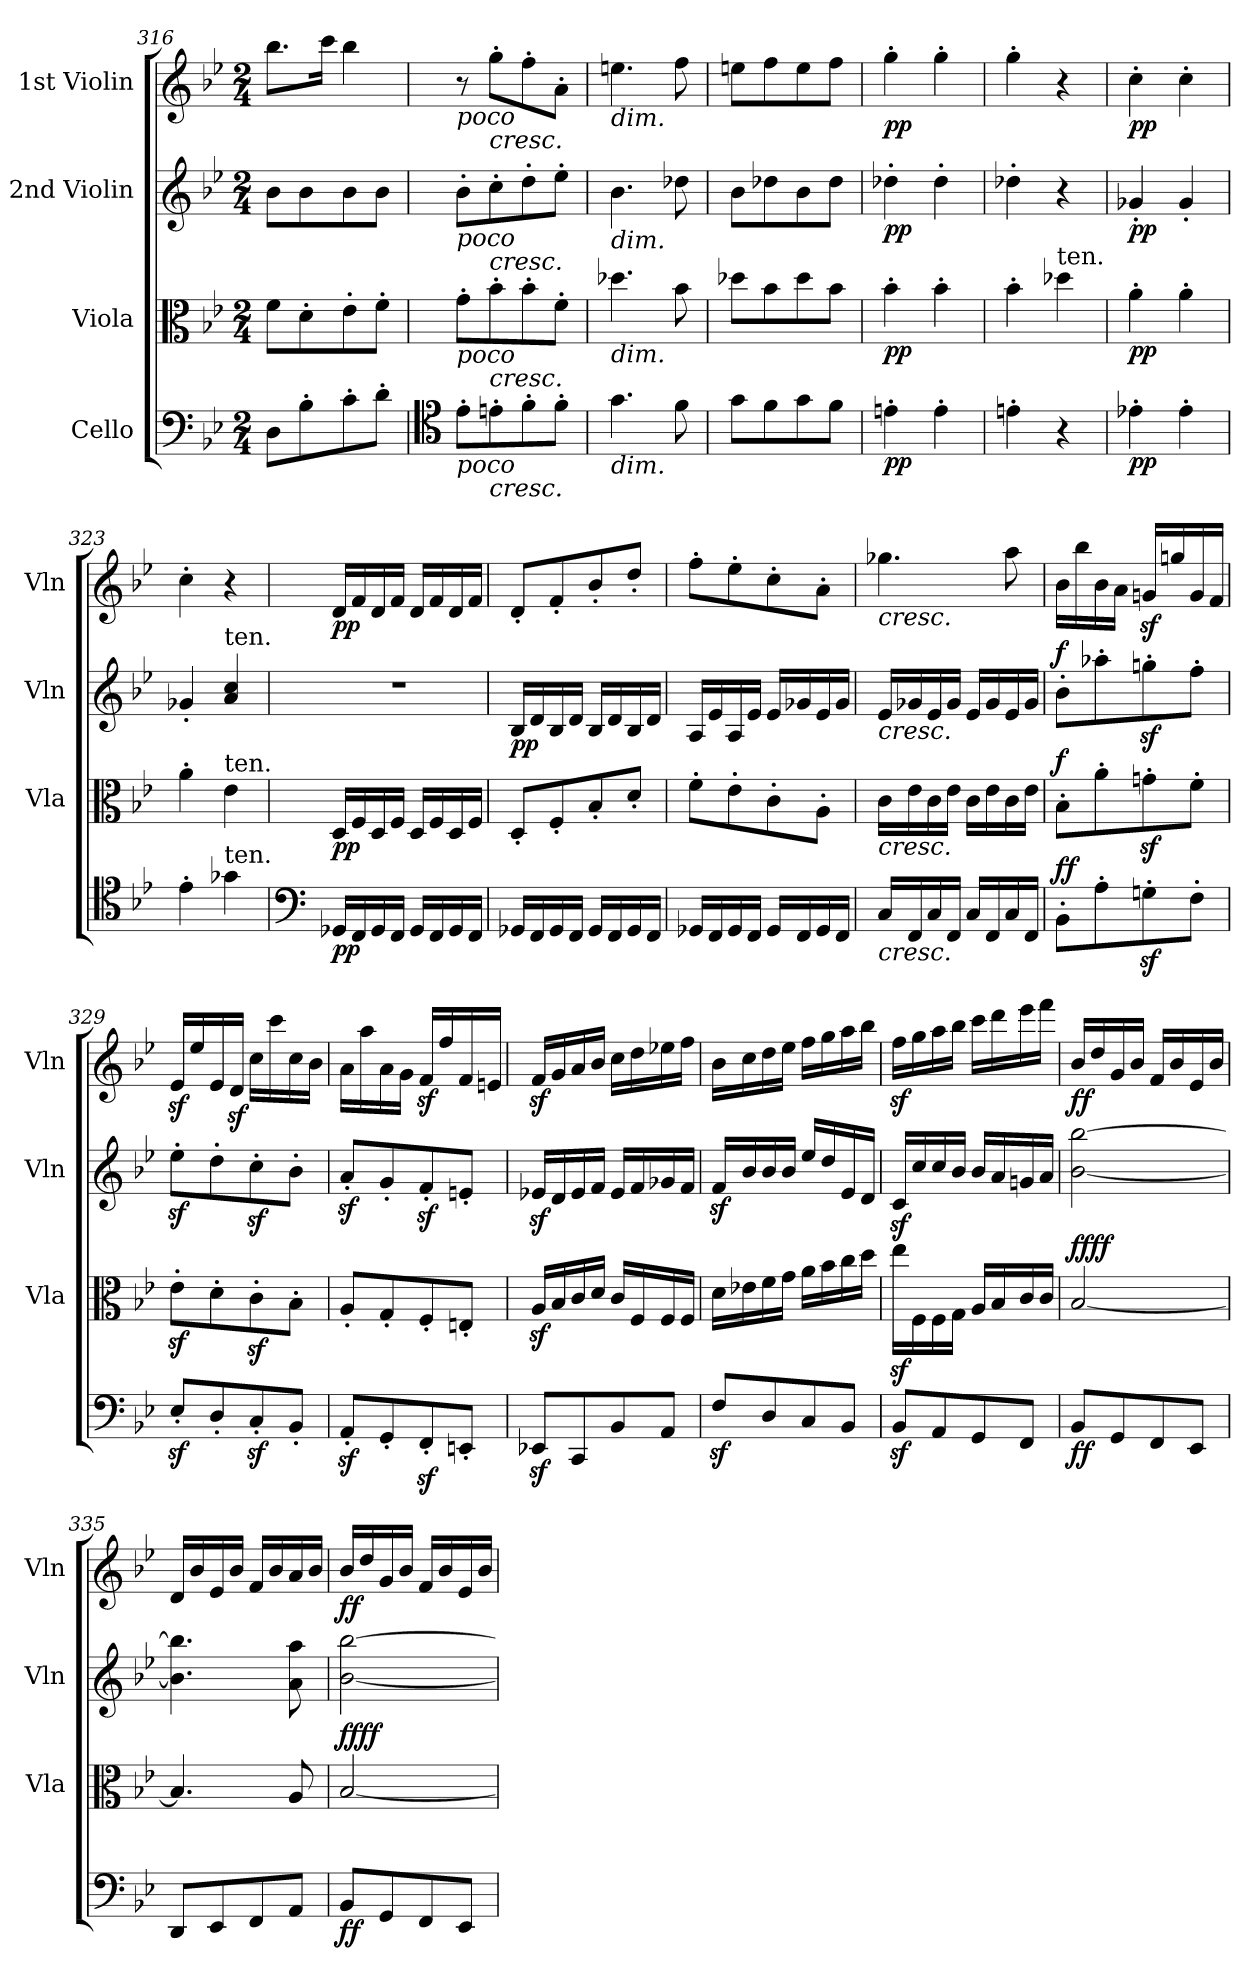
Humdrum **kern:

**kern	**dynam	**kern	**dynam	**kern	**dynam	**kern	**dynam
*part4	*part4	*part3	*part3	*part2	*part2	*part1	*part1
*staff4	*staff4	*staff3	*staff3	*staff2	*staff2	*staff1	*staff1
*I"Cello	*	*I"Viola	*	*I"2nd Violin	*	*I"1st Violin	*
*	*	*I'Vla	*	*I'Vln	*	*I'Vln	*
!!LO:PB:g=z
*clefF4	*	*clefC3	*	*clefG2	*	*clefG2	*
*k[b-e-]	*	*k[b-e-]	*	*k[b-e-]	*	*k[b-e-]	*
*B-:	*	*B-:	*	*B-:	*	*B-:	*
*M2/4	*	*M2/4	*	*M2/4	*	*M2/4	*
=316	=316	=316	=316	=316	=316	=316	=316
8D\L	.	8f\L	.	8b-\L	.	8.bb-\L	.
8B-'\	.	8d'\	.	8b-\	.	.	.
.	.	.	.	.	.	16ccc\Jk	.
8c'\	.	8e-'\	.	8b-\	.	4bb-\	.
8d'\J	.	8f'\J	.	8b-\J	.	.	.
=317	=317	=317	=317	=317	=317	=317	=317
*clefC4	*	*	*	*	*	*	*
!	!	!	!	!	!	!LO:TX:b:i:t=poco	!
!	!	!	!	!LO:TX:b:i:t=poco	!	!	!
!	!	!LO:TX:b:i:t=poco	!	!	!	!	!
!LO:TX:b:i:t=poco	!	!	!	!	!	!	!
8e-'\L	.	8g'\L	.	8b-'\L	.	8r	.
!	!	!	!	!	!	!LO:TX:b:i:t=cresc.	!
!	!	!	!	!LO:TX:b:i:t=cresc.	!	!	!
!	!	!LO:TX:b:i:t=cresc.	!	!	!	!	!
!LO:TX:b:i:t=cresc.	!	!	!	!	!	!	!
8en'\	.	8b-'\	.	8cc'\	.	8gg'\L	.
8f'\	.	8b-'\	.	8dd'\	.	8ff'\	.
8f'\J	.	8f'\J	.	8ee-'\J	.	8a'\J	.
=318	=318	=318	=318	=318	=318	=318	=318
!	!	!	!	!	!	!LO:TX:b:i:t=dim.	!
!	!	!	!	!LO:TX:b:i:t=dim.	!	!	!
!	!	!LO:TX:b:i:t=dim.	!	!	!	!	!
!LO:TX:b:i:t=dim.	!	!	!	!	!	!	!
4.g\	.	4.dd-X\	.	4.b-\	.	4.een\	.
8f\	.	8b-\	.	8dd-X\	.	8ff\	.
=319	=319	=319	=319	=319	=319	=319	=319
8g\L	.	8dd-X\L	.	8b-\L	.	8een\L	.
8f\	.	8b-\	.	8dd-X\	.	8ff\	.
8g\	.	8dd-\	.	8b-\	.	8ee\	.
8f\J	.	8b-\J	.	8dd-\J	.	8ff\J	.
=320	=320	=320	=320	=320	=320	=320	=320
!	!LO:DY:b	!	!LO:DY:b	!	!LO:DY:b	!	!LO:DY:b
4en'\	pp	4b-'\	pp	4dd-X'\	pp	4gg'\	pp
4e'\	.	4b-'\	.	4dd-'\	.	4gg'\	.
=321	=321	=321	=321	=321	=321	=321	=321
4en'\	.	4b-'\	.	4dd-X'\	.	4gg'\	.
!	!	!LO:TX:a:t=ten.	!	!	!	!	!
4r	.	4dd-X\	.	4r	.	4r	.
=322	=322	=322	=322	=322	=322	=322	=322
!	!LO:DY:b	!	!LO:DY:b	!	!LO:DY:b	!	!LO:DY:b
4e-X'\	pp	4a'\	pp	4g-X'/	pp	4cc'\	pp
4e-'\	.	4a'\	.	4g-'/	.	4cc'\	.
=323	=323	=323	=323	=323	=323	=323	=323
4e-'\	.	4a'\	.	4g-X'/	.	4cc'\	.
!	!	!	!	!LO:TX:a:t=ten.	!	!	!
!	!	!LO:TX:a:t=ten.	!	!	!	!	!
!LO:TX:a:t=ten.	!	!	!	!	!	!	!
4g-X\	.	4e-\	.	4a/ 4cc/	.	4r	.
!!LO:LB:g=z
=324	=324	=324	=324	=324	=324	=324	=324
*clefF4	*	*	*	*	*	*	*
!	!LO:DY:b	!	!LO:DY:b	!	!	!	!LO:DY:b
16GG-X/LL	pp	16D/LL	pp	2r	.	16d/LL	pp
16FF/	.	16F/	.	.	.	16f/	.
16GG-/	.	16D/	.	.	.	16d/	.
16FF/JJ	.	16F/JJ	.	.	.	16f/JJ	.
16GG-/LL	.	16D/LL	.	.	.	16d/LL	.
16FF/	.	16F/	.	.	.	16f/	.
16GG-/	.	16D/	.	.	.	16d/	.
16FF/JJ	.	16F/JJ	.	.	.	16f/JJ	.
!!LO:LB:g=z
=325	=325	=325	=325	=325	=325	=325	=325
!	!	!	!	!	!LO:DY:b	!	!
16GG-X/LL	.	8D'/L	.	16B-/LL	pp	8d'/L	.
16FF/	.	.	.	16d/	.	.	.
16GG-/	.	8F'/	.	16B-/	.	8f'/	.
16FF/JJ	.	.	.	16d/JJ	.	.	.
16GG-/LL	.	8B-'/	.	16B-/LL	.	8b-'/	.
16FF/	.	.	.	16d/	.	.	.
16GG-/	.	8d'/J	.	16B-/	.	8dd'/J	.
16FF/JJ	.	.	.	16d/JJ	.	.	.
=326	=326	=326	=326	=326	=326	=326	=326
16GG-X/LL	.	8f'\L	.	16A/LL	.	8ff'\L	.
16FF/	.	.	.	16e-/	.	.	.
16GG-/	.	8e-'\	.	16A/	.	8ee-'\	.
16FF/JJ	.	.	.	16e-/JJ	.	.	.
16GG-/LL	.	8c'\	.	16e-/LL	.	8cc'\	.
16FF/	.	.	.	16g-X/	.	.	.
16GG-/	.	8A'\J	.	16e-/	.	8a'\J	.
16FF/JJ	.	.	.	16g-/JJ	.	.	.
=327	=327	=327	=327	=327	=327	=327	=327
!	!	!	!	!	!	!LO:TX:b:i:t=cresc.	!
!	!	!	!	!LO:TX:b:i:t=cresc.	!	!	!
!	!	!LO:TX:b:i:t=cresc.	!	!	!	!	!
!LO:TX:b:i:t=cresc.	!	!	!	!	!	!	!
16C/LL	.	16c\LL	.	16e-/LL	.	4.gg-X\	.
16FF/	.	16e-\	.	16g-X/	.	.	.
16C/	.	16c\	.	16e-/	.	.	.
16FF/JJ	.	16e-\JJ	.	16g-/JJ	.	.	.
16C/LL	.	16c\LL	.	16e-/LL	.	.	.
16FF/	.	16e-\	.	16g-/	.	.	.
16C/	.	16c\	.	16e-/	.	8aa\	.
16FF/JJ	.	16e-\JJ	.	16g-/JJ	.	.	.
=328	=328	=328	=328	=328	=328	=328	=328
!	!LO:DY:b	!	!	!	!	!	!
!	!LO:DY:n=1:a	!	!LO:DY:a	!	!LO:DY:a	!	!
8BB-'\L	f f	8B-'\L	f	8b-'\L	f	16b-\LL	.
.	.	.	.	.	.	16bb-\	.
8A'\	.	8a'\	.	8aa-X'\	.	16b-\	.
.	.	.	.	.	.	16a\JJ	.
8Gnz<'\	.	8gnz<'\	.	8ggnz<'\	.	16gnz</LL	.
.	.	.	.	.	.	16ggn/	.
8F'\J	.	8f'\J	.	8ff'\J	.	16g/	.
.	.	.	.	.	.	16f/JJ	.
=329	=329	=329	=329	=329	=329	=329	=329
8E-z<'/L	.	8e-z<'\L	.	8ee-z<'\L	.	16e-z</LL	.
.	.	.	.	.	.	16ee-/	.
8D'/	.	8d'\	.	8dd'\	.	16e-/	.
.	.	.	.	.	.	16dz</JJ	.
8Cz<'/	.	8cz<'\	.	8ccz<'\	.	16cc\LL	.
.	.	.	.	.	.	16ccc\	.
8BB-'/J	.	8B-'\J	.	8b-'\J	.	16cc\	.
.	.	.	.	.	.	16b-\JJ	.
=330	=330	=330	=330	=330	=330	=330	=330
8AAz>'/L	.	8A'/L	.	8az<'/L	.	16a\LL	.
.	.	.	.	.	.	16aa\	.
8GG'/	.	8G'/	.	8g'/	.	16a\	.
.	.	.	.	.	.	16g\JJ	.
8FFz>'/	.	8F'/	.	8fz<'/	.	16fz</LL	.
.	.	.	.	.	.	16ff/	.
8EEn'/J	.	8En'/J	.	8en'/J	.	16f/	.
.	.	.	.	.	.	16en/JJ	.
!!LO:PB:g=z
=331	=331	=331	=331	=331	=331	=331	=331
8EE-Xz</L	.	16Az</LL	.	16e-Xz</LL	.	16fz</LL	.
.	.	16B-/	.	16d/	.	16g/	.
8CC/	.	16c/	.	16e-/	.	16a/	.
.	.	16d/JJ	.	16f/JJ	.	16b-/JJ	.
8BB-/	.	16c/LL	.	16e-/LL	.	16cc\LL	.
.	.	16F/	.	16f/	.	16dd\	.
8AA/J	.	16F/	.	16g-X/	.	16ee-X\	.
.	.	16F/JJ	.	16f/JJ	.	16ff\JJ	.
=332	=332	=332	=332	=332	=332	=332	=332
8Fz>/L	.	16d\LL	.	16fz>/LL	.	16b-\LL	.
.	.	16e-X\	.	16b-/	.	16cc\	.
8D/	.	16f\	.	16b-/	.	16dd\	.
.	.	16g\JJ	.	16b-/JJ	.	16ee-\JJ	.
8C/	.	16a\LL	.	16ee-/LL	.	16ff\LL	.
.	.	16b-\	.	16dd/	.	16gg\	.
8BB-/J	.	16cc\	.	16e-/	.	16aa\	.
.	.	16dd\JJ	.	16d/JJ	.	16bb-\JJ	.
=333	=333	=333	=333	=333	=333	=333	=333
8BB-z</L	.	16ee-z<\LL	.	16cz</LL	.	16ffz<\LL	.
.	.	16F\	.	16cc/	.	16gg\	.
8AA/	.	16F\	.	16cc/	.	16aa\	.
.	.	16G\JJ	.	16b-/JJ	.	16bb-\JJ	.
8GG/	.	16A/LL	.	16b-/LL	.	16ccc\LL	.
.	.	16B-/	.	16a/	.	16ddd\	.
8FF/J	.	16c/	.	16gn/	.	16eee-\	.
.	.	16c/JJ	.	16a/JJ	.	16fff\JJ	.
=334	=334	=334	=334	=334	=334	=334	=334
!	!LO:DY:b	!	!LO:DY:b	!	!	!	!
!	!	!	!LO:DY:n=1:a	!	!	!	!LO:DY:b
8BB-/L	ff	[2B-/	ff ff	[2b-\ [2bb-\	.	16b-/LL	ff
.	.	.	.	.	.	16dd/	.
8GG/	.	.	.	.	.	16g/	.
.	.	.	.	.	.	16b-/JJ	.
8FF/	.	.	.	.	.	16f/LL	.
.	.	.	.	.	.	16b-/	.
8EE-/J	.	.	.	.	.	16e-/	.
.	.	.	.	.	.	16b-/JJ	.
=335	=335	=335	=335	=335	=335	=335	=335
8DD/L	.	4.B-/]	.	4.b-\] 4.bb-\]	.	16d/LL	.
.	.	.	.	.	.	16b-/	.
8EE-/	.	.	.	.	.	16e-/	.
.	.	.	.	.	.	16b-/JJ	.
8FF/	.	.	.	.	.	16f/LL	.
.	.	.	.	.	.	16b-/	.
8AA/J	.	8A/	.	8a\ 8aa\	.	16a/	.
.	.	.	.	.	.	16b-/JJ	.
=336	=336	=336	=336	=336	=336	=336	=336
!	!LO:DY:b	!	!LO:DY:b	!	!	!	!
!	!	!	!LO:DY:n=1:a	!	!	!	!LO:DY:b
8BB-/L	ff	[2B-/	ff ff	[2b-\ [2bb-\	.	16b-/LL	ff
.	.	.	.	.	.	16dd/	.
8GG/	.	.	.	.	.	16g/	.
.	.	.	.	.	.	16b-/JJ	.
8FF/	.	.	.	.	.	16f/LL	.
.	.	.	.	.	.	16b-/	.
8EE-/J	.	.	.	.	.	16e-/	.
.	.	.	.	.	.	16b-/JJ	.
=	=	=	=	=	=	=	=
*-	*-	*-	*-	*-	*-	*-	*-
